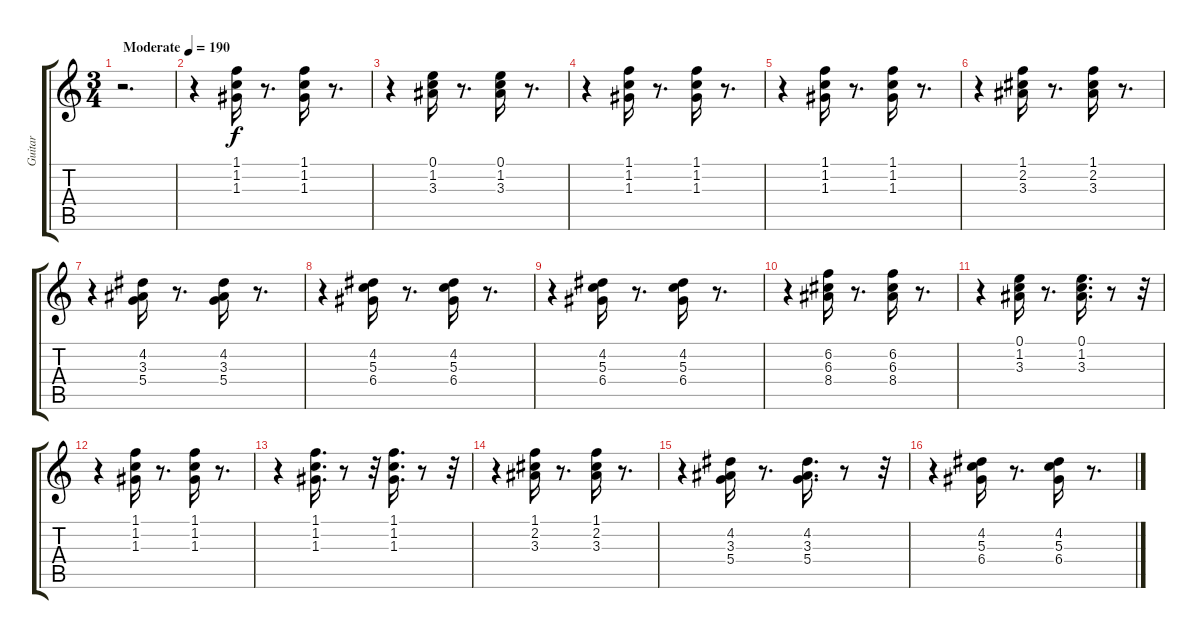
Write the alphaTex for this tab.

\track ("Guitar" "Guitar") {instrument acousticguitarsteel}
\staff {score tabs}
\tuning (E4 B3 G3 D3 A2 E2) {hide}
\ts (3 4)
\tempo (190 "Moderate")
\clef g2
\ks c
r.2{d dy f instrument acousticguitarsteel} |
r.4 (1.1 1.2 1.3).16 r.8{d} (1.1 1.2 1.3).16 r.8{d} |
r.4 (0.1 1.2 3.3).16 r.8{d} (0.1 1.2 3.3).16 r.8{d} |
r.4 (1.1 1.2 1.3).16 r.8{d} (1.1 1.2 1.3).16 r.8{d} |
r.4 (1.1 1.2 1.3).16 r.8{d} (1.1 1.2 1.3).16 r.8{d} |
r.4 (1.1 2.2 3.3).16 r.8{d} (1.1 2.2 3.3).16 r.8{d} |
r.4 (4.2 3.3 5.4).16 r.8{d} (4.2 3.3 5.4).16 r.8{d} |
r.4 (4.2 5.3 6.4).16 r.8{d} (4.2 5.3 6.4).16 r.8{d} |
r.4 (4.2 5.3 6.4).16 r.8{d} (4.2 5.3 6.4).16 r.8{d} |
r.4 (6.2 6.3 8.4).16 r.8{d} (6.2 6.3 8.4).16 r.8{d} |
r.4 (0.1 1.2 3.3).16 r.8{d} (0.1 1.2 3.3).16{d} r.8 r.32 |
r.4 (1.1 1.2 1.3).16 r.8{d} (1.1 1.2 1.3).16 r.8{d} |
r.4 (1.1 1.2 1.3).16{d} r.8 r.32 (1.1 1.2 1.3).16{d} r.8 r.32 |
r.4 (1.1 2.2 3.3).16 r.8{d} (1.1 2.2 3.3).16 r.8{d} |
r.4 (4.2 3.3 5.4).16 r.8{d} (4.2 3.3 5.4).16{d} r.8 r.32 |
r.4 (4.2 5.3 6.4).16 r.8{d} (4.2 5.3 6.4).16 r.8{d}
